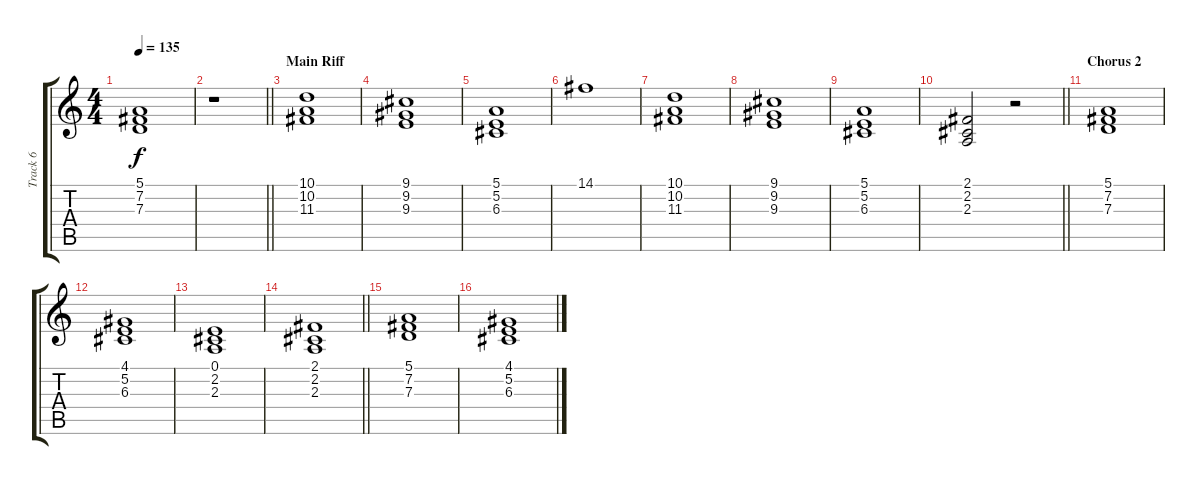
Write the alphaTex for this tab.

\track ("Track 6" "Track 6") {instrument stringensemble1}
\staff {score tabs}
\tuning (E4 B3 G3 D3 A2 E2) {hide}
\ts (4 4)
\tempo 135
\clef g2
\ks c
(5.1 7.2 7.3).1{dy f} |
\barLineRight lightlight
r.1 |
\section ("" "Main Riff")
(10.1 10.2 11.3).1 |
(9.1 9.2 9.3).1 |
(5.1 5.2 6.3).1 |
14.1.1 |
(10.1 10.2 11.3).1 |
(9.1 9.2 9.3).1 |
(5.1 5.2 6.3).1 |
\barLineRight lightlight
(2.1 2.2 2.3).2 r.2 |
\section ("" "Chorus 2")
(5.1 7.2 7.3).1 |
(4.1 5.2 6.3).1 |
(0.1 2.2 2.3).1 |
\barLineRight lightlight
(2.1 2.2 2.3).1 |
(5.1 7.2 7.3).1 |
(4.1 5.2 6.3).1
